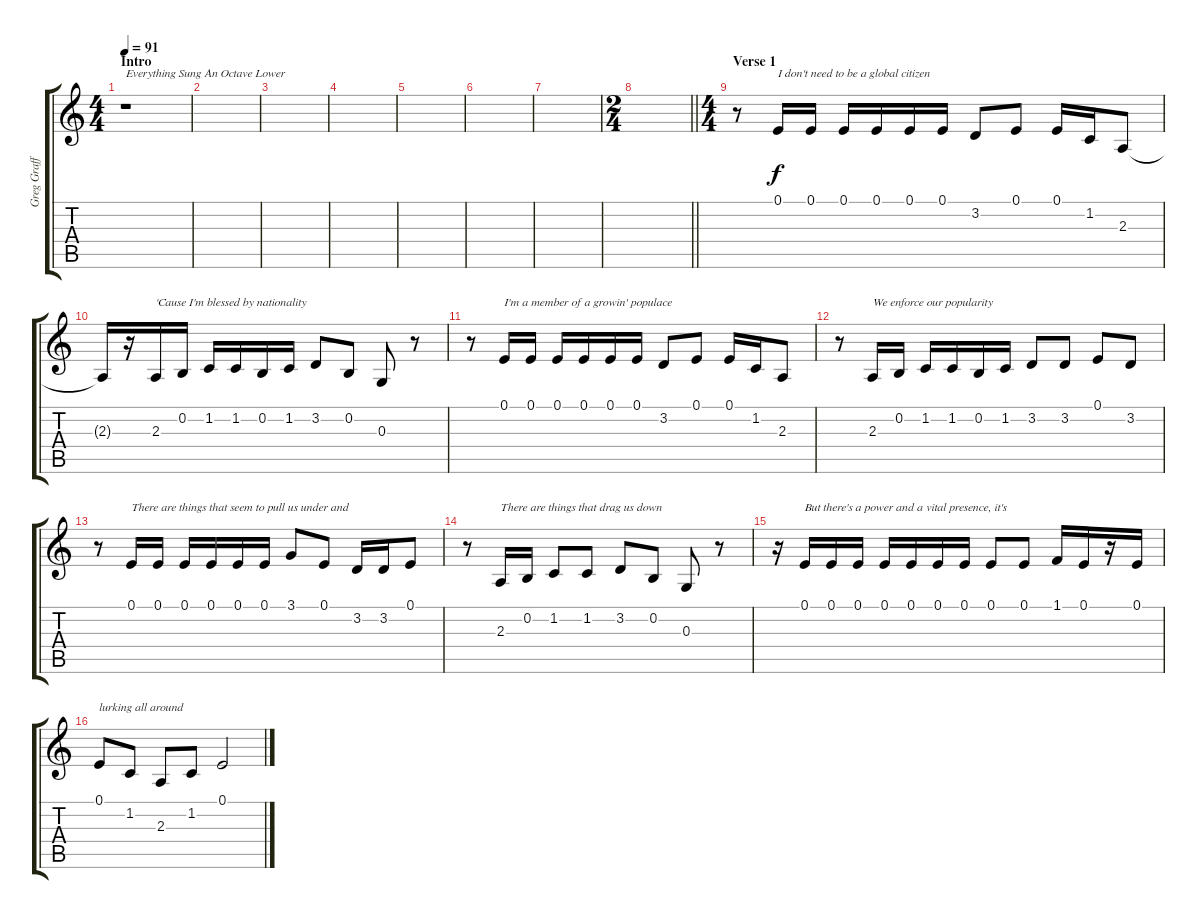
\track ("Greg Graffin (Vocals)" "Greg Graff") {instrument oboe}
\staff {score tabs}
\tuning (E4 B3 G3 D3 A2 E2) {hide}
\ts (4 4)
\section ("" "Intro")
\tempo 91
\clef g2
\ks c
r.1{txt "Everything Sung An Octave Lower" dy f instrument oboe} |
|
|
|
|
|
|
\ts (2 4)
\barLineRight lightlight
|
\ts (4 4)
\section ("" "Verse 1")
r.8 0.1.16{txt "I don't need to be a global citizen"} 0.1.16 0.1.16 0.1.16 0.1.16 0.1.16 3.2.8 0.1.8 0.1.16 1.2.16 2.3.8 |
2.3{t}.16 r.16 2.3.16{txt "'Cause I'm blessed by nationality"} 0.2.16 1.2.16 1.2.16 0.2.16 1.2.16 3.2.8 0.2.8 0.3.8 r.8 |
r.8 0.1.16{txt "I'm a member of a growin' populace"} 0.1.16 0.1.16 0.1.16 0.1.16 0.1.16 3.2.8 0.1.8 0.1.16 1.2.16 2.3.8 |
r.8 2.3.16{txt "We enforce our popularity"} 0.2.16 1.2.16 1.2.16 0.2.16 1.2.16 3.2.8 3.2.8 0.1.8 3.2.8 |
r.8 0.1.16{txt "There are things that seem to pull us under and"} 0.1.16 0.1.16 0.1.16 0.1.16 0.1.16 3.1.8 0.1.8 3.2.16 3.2.16 0.1.8 |
r.8 2.3.16{txt "There are things that drag us down"} 0.2.16 1.2.8 1.2.8 3.2.8 0.2.8 0.3.8 r.8 |
r.16 0.1.16{txt "But there's a power and a vital presence, it's"} 0.1.16 0.1.16 0.1.16 0.1.16 0.1.16 0.1.16 0.1.8 0.1.8 1.1.16 0.1.16 r.16 0.1.16 |
0.1.8{txt "lurking all around"} 1.2.8 2.3.8 1.2.8 0.1.2
